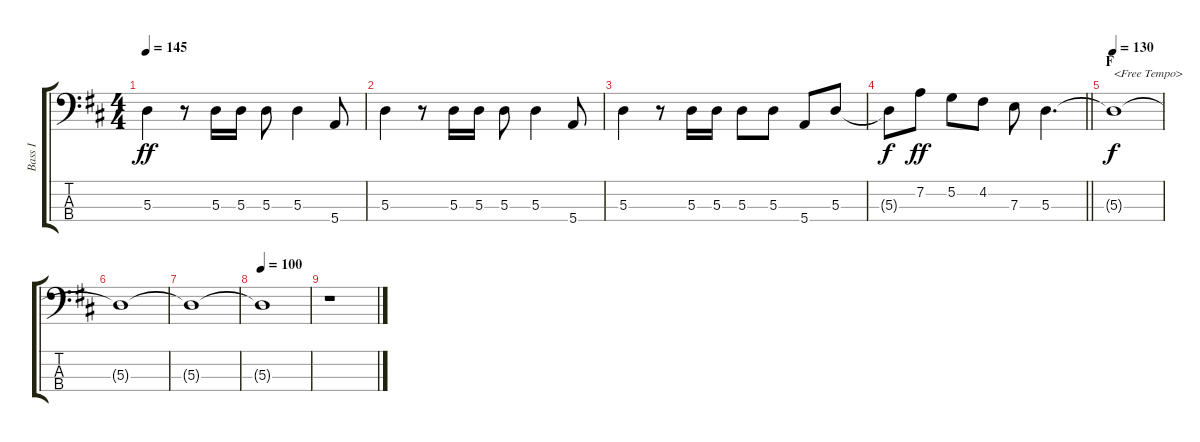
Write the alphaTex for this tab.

\track ("Bass I" "Bass I") {instrument electricbasspick}
\staff {score tabs}
\tuning (G2 D2 A1 E1) {hide}
\ts (4 4)
\tempo 145
\clef f4
\ks d
5.3.4{dy ff} r.8 5.3.16 5.3.16 5.3.8 5.3.4 5.4.8 |
5.3.4 r.8 5.3.16 5.3.16 5.3.8 5.3.4 5.4.8 |
5.3.4 r.8 5.3.16 5.3.16 5.3.8 5.3.8 5.4.8 5.3.8 |
\barLineRight lightlight
5.3{t}.8{dy f} 7.2.8{dy ff} 5.2.8 4.2.8 7.3.8 5.3.4{d} |
\section ("" "F")
\tempo 130
5.3{t}.1{txt "<Free Tempo>" dy f} |
5.3{t}.1 |
5.3{t}.1 |
\tempo 100
5.3{t}.1 |
r.1
